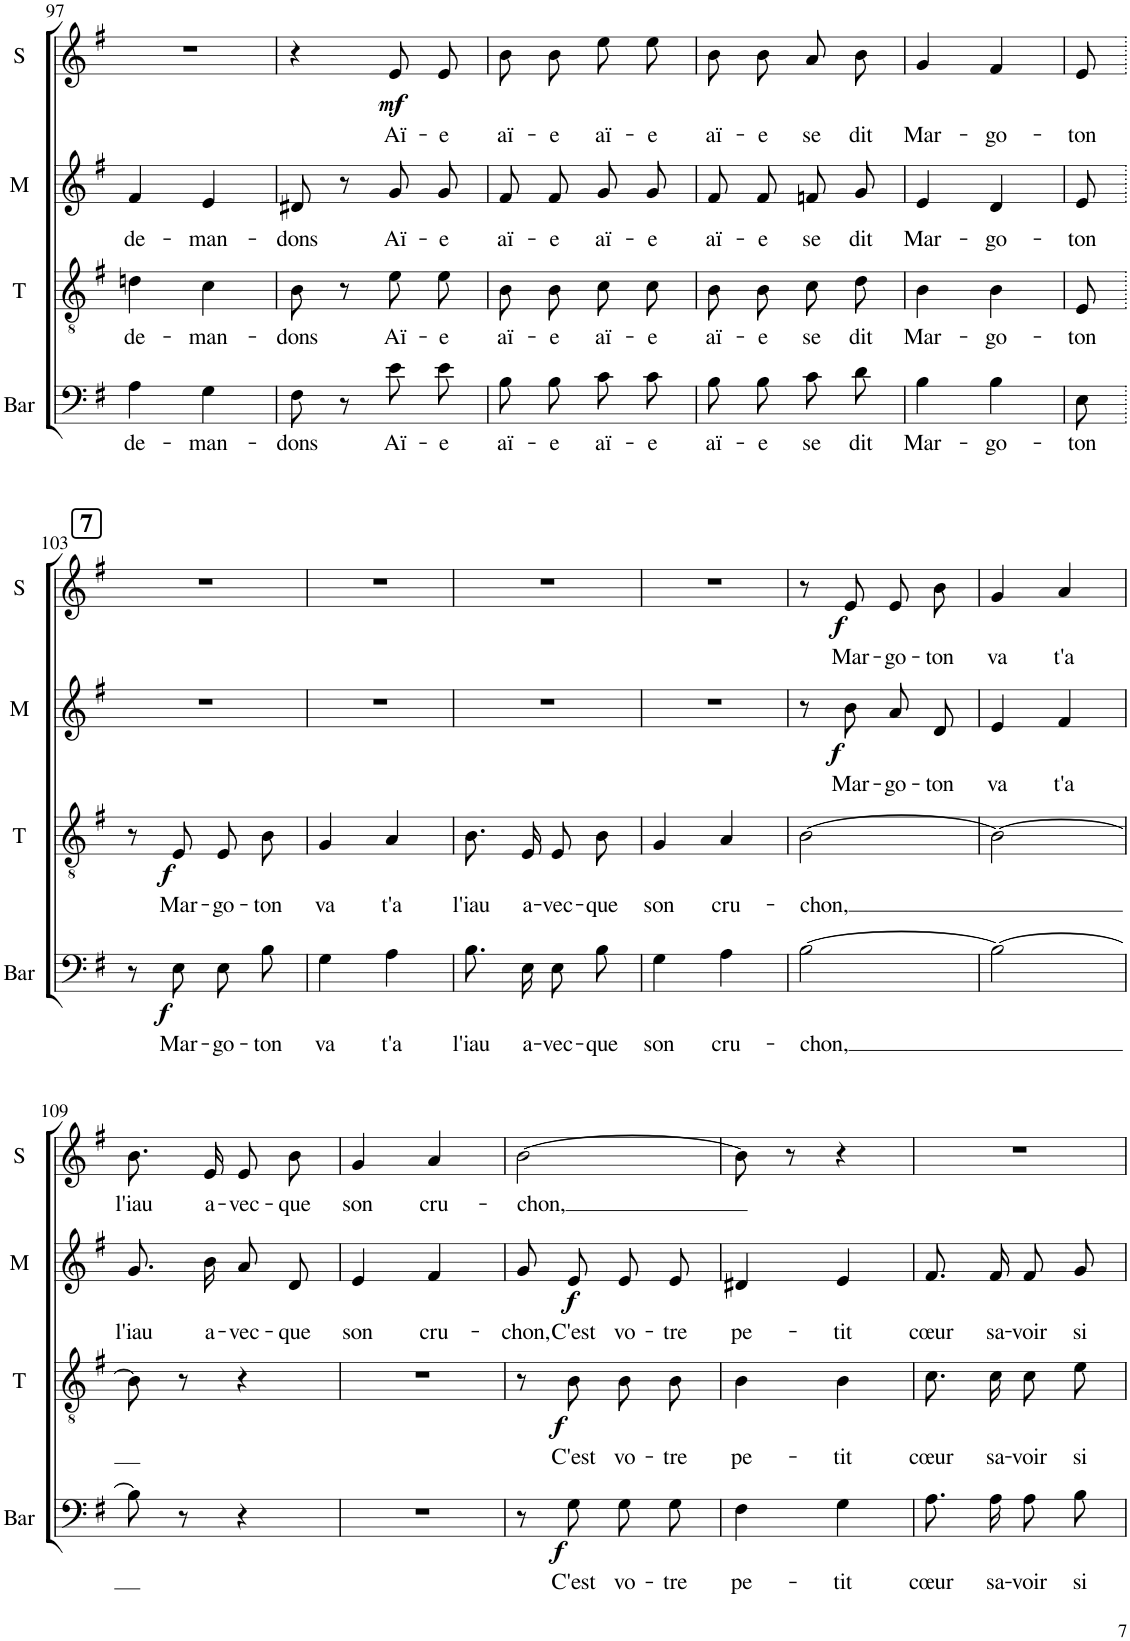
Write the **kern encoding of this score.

**kern	**text	**dynam	**kern	**text	**dynam	**kern	**text	**dynam	**kern	**text	**dynam
*part4	*part4	*part4	*part3	*part3	*part3	*part2	*part2	*part2	*part1	*part1	*part1
*staff4	*staff4	*staff4	*staff3	*staff3	*staff3	*staff2	*staff2	*staff2	*staff1	*staff1	*staff1
*I"BARYTONS	*	*	*I"TÉNORS	*	*	*I"MEZZOS	*	*	*I"SOPRANOS	*	*
*I'Bar	*	*	*I'T	*	*	*I'M	*	*	*I'S	*	*
!!LO:PB:g=z
*clefF4	*	*	*clefGv2	*	*	*clefG2	*	*	*clefG2	*	*
*	*	*	*Trd1c2	*	*	*	*	*	*	*	*
*k[f#]	*	*	*k[f#]	*	*	*k[f#]	*	*	*k[f#]	*	*
*M2/4	*	*	*M2/4	*	*	*M2/4	*	*	*M2/4	*	*
=97	=97	=97	=97	=97	=97	=97	=97	=97	=97	=97	=97
!	!LO:LY:b	!	!	!LO:LY:b	!	!	!LO:LY:b	!	!	!	!
4A\	de-	.	4dn\	de-	.	4f#/	de-	.	2r	.	.
!	!LO:LY:b	!	!	!LO:LY:b	!	!	!LO:LY:b	!	!	!	!
4G\	-man-	.	4c\	-man-	.	4e/	-man-	.	.	.	.
=98	=98	=98	=98	=98	=98	=98	=98	=98	=98	=98	=98
!	!LO:LY:b	!	!	!LO:LY:b	!	!	!LO:LY:b	!	!	!	!
8F#\	-dons	.	8B\	-dons	.	8d#X/	-dons	.	4r	.	.
8r	.	.	8r	.	.	8r	.	.	.	.	.
!	!LO:LY:b	!	!	!LO:LY:b	!	!	!LO:LY:b	!	!	!LO:LY:b	!LO:DY:b
8e\L	Aï-	.	8e\L	Aï-	.	8g/L	Aï-	.	8e/L	Aï-	mf
!	!LO:LY:b	!	!	!LO:LY:b	!	!	!LO:LY:b	!	!	!LO:LY:b	!
8e\J	-e	.	8e\J	-e	.	8g/J	-e	.	8e/J	-e	.
=99	=99	=99	=99	=99	=99	=99	=99	=99	=99	=99	=99
!	!LO:LY:b	!	!	!LO:LY:b	!	!	!LO:LY:b	!	!	!LO:LY:b	!
8B\L	aï-	.	8B\L	aï-	.	8f#/L	aï-	.	8b\L	aï-	.
!	!LO:LY:b	!	!	!LO:LY:b	!	!	!LO:LY:b	!	!	!LO:LY:b	!
8B\J	-e	.	8B\J	-e	.	8f#/J	-e	.	8b\J	-e	.
!	!LO:LY:b	!	!	!LO:LY:b	!	!	!LO:LY:b	!	!	!LO:LY:b	!
8c\L	aï-	.	8c\L	aï-	.	8g/L	aï-	.	8ee\L	aï-	.
!	!LO:LY:b	!	!	!LO:LY:b	!	!	!LO:LY:b	!	!	!LO:LY:b	!
8c\J	-e	.	8c\J	-e	.	8g/J	-e	.	8ee\J	-e	.
=100	=100	=100	=100	=100	=100	=100	=100	=100	=100	=100	=100
!	!LO:LY:b	!	!	!LO:LY:b	!	!	!LO:LY:b	!	!	!LO:LY:b	!
8B\L	aï-	.	8B\L	aï-	.	8f#/L	aï-	.	8b\L	aï-	.
!	!LO:LY:b	!	!	!LO:LY:b	!	!	!LO:LY:b	!	!	!LO:LY:b	!
8B\J	-e	.	8B\J	-e	.	8f#/J	-e	.	8b\J	-e	.
!	!LO:LY:b	!	!	!LO:LY:b	!	!	!LO:LY:b	!	!	!LO:LY:b	!
8c\L	se	.	8c\L	se	.	8fn/L	se	.	8a/L	se	.
!	!LO:LY:b	!	!	!LO:LY:b	!	!	!LO:LY:b	!	!	!LO:LY:b	!
8d\J	dit	.	8d\J	dit	.	8g/J	dit	.	8b/J	dit	.
=101	=101	=101	=101	=101	=101	=101	=101	=101	=101	=101	=101
!	!LO:LY:b	!	!	!LO:LY:b	!	!	!LO:LY:b	!	!	!LO:LY:b	!
4B\	Mar-	.	4B\	Mar-	.	4e/	Mar-	.	4g/	Mar-	.
!	!LO:LY:b	!	!	!LO:LY:b	!	!	!LO:LY:b	!	!	!LO:LY:b	!
4B\	-go-	.	4B\	-go-	.	4d/	-go-	.	4f#/	-go-	.
=102	=102	=102	=102	=102	=102	=102	=102	=102	=102	=102	=102
!	!LO:LY:b	!	!	!LO:LY:b	!	!	!LO:LY:b	!	!	!LO:LY:b	!
8E\	-ton	.	8E/	-ton	.	8e/	-ton	.	8e/	-ton	.
!!LO:LB:g=z
!!LO:REH:place=s1:a:B:cj:fs=14:t=7
=103.	=103.	=103.	=103.	=103.	=103.	=103.	=103.	=103.	=103.	=103.	=103.
8r	.	.	8r	.	.	2r	.	.	2r	.	.
!	!LO:LY:b	!LO:DY:b	!	!LO:LY:b	!LO:DY:b	!	!	!	!	!	!
8E\	Mar-	f	8E/	Mar-	f	.	.	.	.	.	.
!	!LO:LY:b	!	!	!LO:LY:b	!	!	!	!	!	!	!
8E\L	-go-	.	8E/L	-go-	.	.	.	.	.	.	.
!	!LO:LY:b	!	!	!LO:LY:b	!	!	!	!	!	!	!
8B\J	-ton	.	8B/J	-ton	.	.	.	.	.	.	.
=104	=104	=104	=104	=104	=104	=104	=104	=104	=104	=104	=104
!	!LO:LY:b	!	!	!LO:LY:b	!	!	!	!	!	!	!
4G\	va	.	4G/	va	.	2r	.	.	2r	.	.
!	!LO:LY:b	!	!	!LO:LY:b	!	!	!	!	!	!	!
4A\	t'a	.	4A/	t'a	.	.	.	.	.	.	.
=105	=105	=105	=105	=105	=105	=105	=105	=105	=105	=105	=105
!	!LO:LY:b	!	!	!LO:LY:b	!	!	!	!	!	!	!
8.B\L	l'iau	.	8.B/L	l'iau	.	2r	.	.	2r	.	.
!	!LO:LY:b	!	!	!LO:LY:b	!	!	!	!	!	!	!
16E\Jk	a-	.	16E/Jk	a-	.	.	.	.	.	.	.
!	!LO:LY:b	!	!	!LO:LY:b	!	!	!	!	!	!	!
8E\L	-vec-	.	8E/L	-vec-	.	.	.	.	.	.	.
!	!LO:LY:b	!	!	!LO:LY:b	!	!	!	!	!	!	!
8B\J	-que	.	8B/J	-que	.	.	.	.	.	.	.
=106	=106	=106	=106	=106	=106	=106	=106	=106	=106	=106	=106
!	!LO:LY:b	!	!	!LO:LY:b	!	!	!	!	!	!	!
4G\	son	.	4G/	son	.	2r	.	.	2r	.	.
!	!LO:LY:b	!	!	!LO:LY:b	!	!	!	!	!	!	!
4A\	cru-	.	4A/	cru-	.	.	.	.	.	.	.
=107	=107	=107	=107	=107	=107	=107	=107	=107	=107	=107	=107
!	!LO:LY:b	!	!	!LO:LY:b	!	!	!	!	!	!	!
[2B\	-chon,	.	[2B\	-chon,	.	8r	.	.	8r	.	.
!	!	!	!	!	!	!	!LO:LY:b	!LO:DY:b	!	!LO:LY:b	!LO:DY:b
.	.	.	.	.	.	8b\	Mar-	f	8e/	Mar-	f
!	!	!	!	!	!	!	!LO:LY:b	!	!	!LO:LY:b	!
.	.	.	.	.	.	8a/L	-go-	.	8e/L	-go-	.
!	!	!	!	!	!	!	!LO:LY:b	!	!	!LO:LY:b	!
.	.	.	.	.	.	8d/J	-ton	.	8b/J	-ton	.
=108	=108	=108	=108	=108	=108	=108	=108	=108	=108	=108	=108
!	!	!	!	!	!	!	!LO:LY:b	!	!	!LO:LY:b	!
2B\_	.	.	2B\_	.	.	4e/	va	.	4g/	va	.
!	!	!	!	!	!	!	!LO:LY:b	!	!	!LO:LY:b	!
.	.	.	.	.	.	4f#/	t'a	.	4a/	t'a	.
!!LO:LB:g=z
=109	=109	=109	=109	=109	=109	=109	=109	=109	=109	=109	=109
!	!	!	!	!	!	!	!LO:LY:b	!	!	!LO:LY:b	!
8B\]	.	.	8B\]	.	.	8.g/L	l'iau	.	8.b/L	l'iau	.
8r	.	.	8r	.	.	.	.	.	.	.	.
!	!	!	!	!	!	!	!LO:LY:b	!	!	!LO:LY:b	!
.	.	.	.	.	.	16b/Jk	a-	.	16e/Jk	a-	.
!	!	!	!	!	!	!	!LO:LY:b	!	!	!LO:LY:b	!
4r	.	.	4r	.	.	8a/L	-vec-	.	8e/L	-vec-	.
!	!	!	!	!	!	!	!LO:LY:b	!	!	!LO:LY:b	!
.	.	.	.	.	.	8d/J	-que	.	8b/J	-que	.
=110	=110	=110	=110	=110	=110	=110	=110	=110	=110	=110	=110
!	!	!	!	!	!	!	!LO:LY:b	!	!	!LO:LY:b	!
2r	.	.	2r	.	.	4e/	son	.	4g/	son	.
!	!	!	!	!	!	!	!LO:LY:b	!	!	!LO:LY:b	!
.	.	.	.	.	.	4f#/	cru-	.	4a/	cru-	.
=111	=111	=111	=111	=111	=111	=111	=111	=111	=111	=111	=111
!	!	!	!	!	!	!	!LO:LY:b	!	!	!LO:LY:b	!
8r	.	.	8r	.	.	8g/L	-chon,	.	[2b\	-chon,	.
!	!LO:LY:b	!LO:DY:b	!	!LO:LY:b	!LO:DY:b	!	!LO:LY:b	!LO:DY:b	!	!	!
8G\	C'est	f	8B\	C'est	f	8e/J	C'est	f	.	.	.
!	!LO:LY:b	!	!	!LO:LY:b	!	!	!LO:LY:b	!	!	!	!
8G\L	vo-	.	8B\L	vo-	.	8e/L	vo-	.	.	.	.
!	!LO:LY:b	!	!	!LO:LY:b	!	!	!LO:LY:b	!	!	!	!
8G\J	-tre	.	8B\J	-tre	.	8e/J	-tre	.	.	.	.
=112	=112	=112	=112	=112	=112	=112	=112	=112	=112	=112	=112
!	!LO:LY:b	!	!	!LO:LY:b	!	!	!LO:LY:b	!	!	!	!
4F#\	pe-	.	4B\	pe-	.	4d#X/	pe-	.	8b\]	.	.
.	.	.	.	.	.	.	.	.	8r	.	.
!	!LO:LY:b	!	!	!LO:LY:b	!	!	!LO:LY:b	!	!	!	!
4G\	-tit	.	4B\	-tit	.	4e/	-tit	.	4r	.	.
=113	=113	=113	=113	=113	=113	=113	=113	=113	=113	=113	=113
!	!LO:LY:b	!	!	!LO:LY:b	!	!	!LO:LY:b	!	!	!	!
8.A\L	cœur	.	8.c\L	cœur	.	8.f#/L	cœur	.	2r	.	.
!	!LO:LY:b	!	!	!LO:LY:b	!	!	!LO:LY:b	!	!	!	!
16A\Jk	sa-	.	16c\Jk	sa-	.	16f#/Jk	sa-	.	.	.	.
!	!LO:LY:b	!	!	!LO:LY:b	!	!	!LO:LY:b	!	!	!	!
8A\L	-voir	.	8c\L	-voir	.	8f#/L	-voir	.	.	.	.
!	!LO:LY:b	!	!	!LO:LY:b	!	!	!LO:LY:b	!	!	!	!
8B\J	si	.	8e\J	si	.	8g/J	si	.	.	.	.
=	=	=	=	=	=	=	=	=	=	=	=
*-	*-	*-	*-	*-	*-	*-	*-	*-	*-	*-	*-
